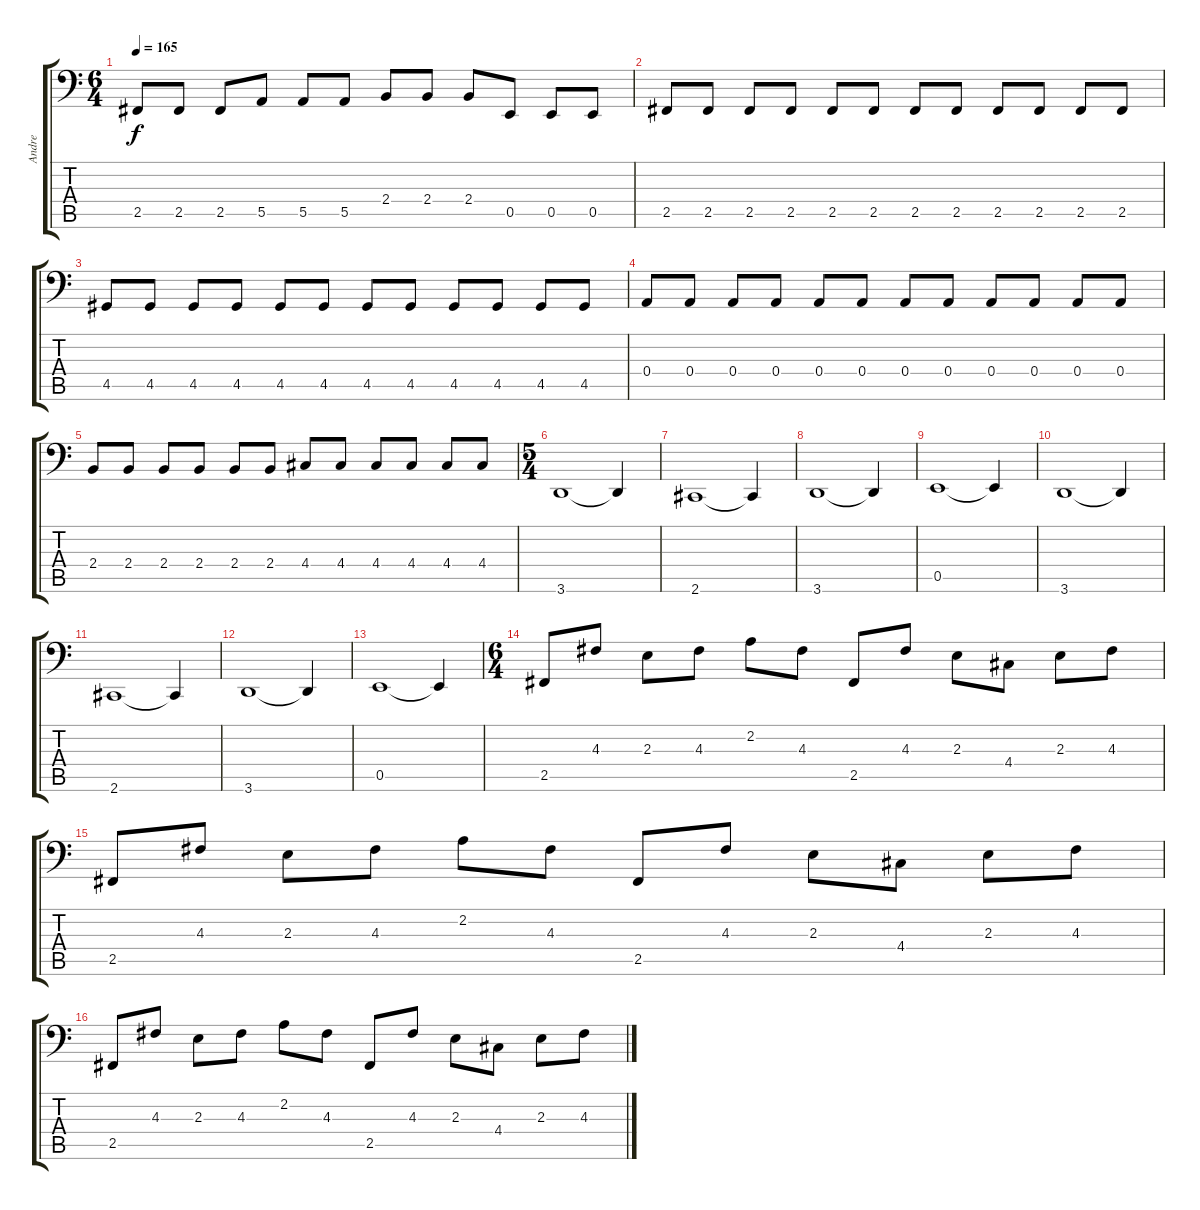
\track ("Andre" "Andre") {instrument electricbassfinger}
\staff {score tabs}
\tuning (C3 G2 D2 A1 E1 B0) {hide}
\ts (6 4)
\tempo 165
\clef f4
\ks c
2.5.8{dy f} 2.5.8 2.5.8 5.5.8 5.5.8 5.5.8 2.4.8 2.4.8 2.4.8 0.5.8 0.5.8 0.5.8 |
2.5.8 2.5.8 2.5.8 2.5.8 2.5.8 2.5.8 2.5.8 2.5.8 2.5.8 2.5.8 2.5.8 2.5.8 |
4.5.8 4.5.8 4.5.8 4.5.8 4.5.8 4.5.8 4.5.8 4.5.8 4.5.8 4.5.8 4.5.8 4.5.8 |
0.4.8 0.4.8 0.4.8 0.4.8 0.4.8 0.4.8 0.4.8 0.4.8 0.4.8 0.4.8 0.4.8 0.4.8 |
2.4.8 2.4.8 2.4.8 2.4.8 2.4.8 2.4.8 4.4.8 4.4.8 4.4.8 4.4.8 4.4.8 4.4.8 |
\ts (5 4)
3.6.1 3.6{t}.4 |
2.6.1 2.6{t}.4 |
3.6.1 3.6{t}.4 |
0.5.1 0.5{t}.4 |
3.6.1 3.6{t}.4 |
2.6.1 2.6{t}.4 |
3.6.1 3.6{t}.4 |
0.5.1 0.5{t}.4 |
\ts (6 4)
2.5.8 4.3.8 2.3.8 4.3.8 2.2.8 4.3.8 2.5.8 4.3.8 2.3.8 4.4.8 2.3.8 4.3.8 |
2.5.8 4.3.8 2.3.8 4.3.8 2.2.8 4.3.8 2.5.8 4.3.8 2.3.8 4.4.8 2.3.8 4.3.8 |
2.5.8 4.3.8 2.3.8 4.3.8 2.2.8 4.3.8 2.5.8 4.3.8 2.3.8 4.4.8 2.3.8 4.3.8
